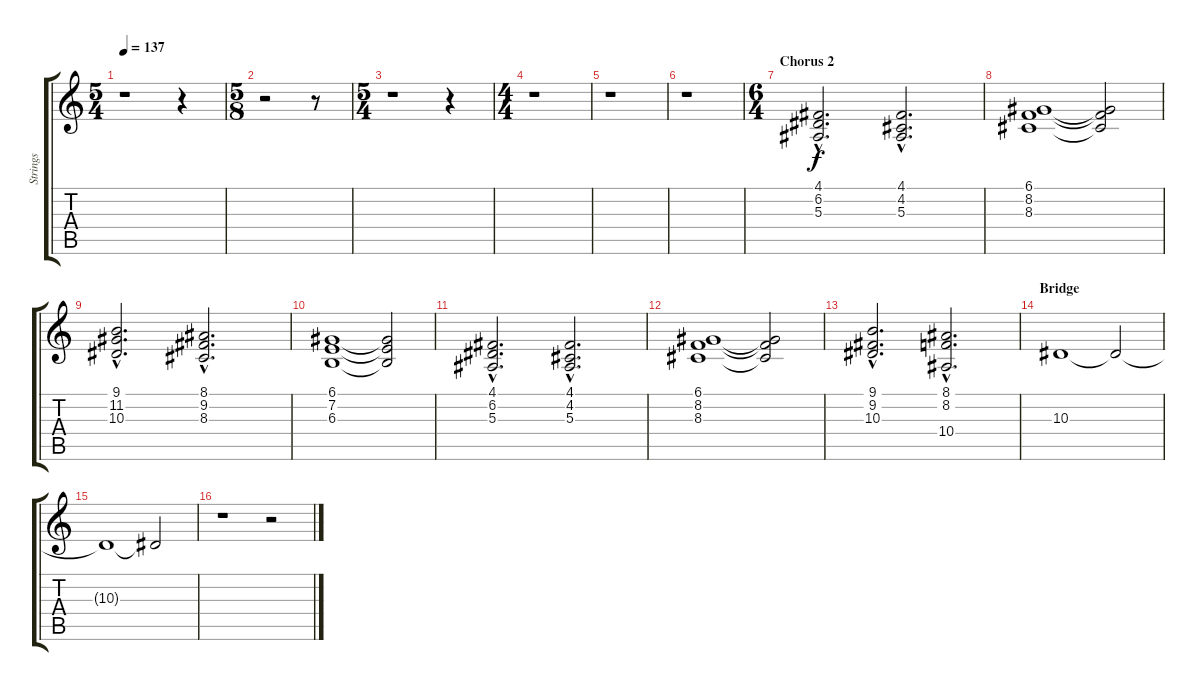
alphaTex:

\track ("Strings" "Strings") {instrument stringensemble1}
\staff {score tabs}
\tuning (D4 A3 F3 C3 G2 D2) {hide}
\ts (5 4)
\tempo 137
\clef g2
\ks c
r.1{dy f} r.4 |
\ts (5 8)
r.2 r.8 |
\ts (5 4)
r.1 r.4 |
\ts (4 4)
r.1 |
r.1 |
r.1 |
\ts (6 4)
\section ("" "Chorus 2")
(4.1{hac} 6.2{hac} 5.3{hac}).2{d} (4.1{hac} 4.2{hac} 5.3{hac}).2{d} |
(6.1 8.2 8.3).1 (6.1{t} 8.2{t} 8.3{t}).2 |
(9.1{hac} 11.2{hac} 10.3{hac}).2{d} (8.1{hac} 9.2{hac} 8.3{hac}).2{d} |
(6.1 7.2 6.3).1 (6.1{t} 7.2{t} 6.3{t}).2 |
(4.1{hac} 6.2{hac} 5.3{hac}).2{d} (4.1{hac} 4.2{hac} 5.3{hac}).2{d} |
(6.1 8.2 8.3).1 (6.1{t} 8.2{t} 8.3{t}).2 |
(9.1{hac} 9.2{hac} 10.3{hac}).2{d} (8.1{hac} 8.2{hac} 10.4{hac}).2{d} |
\section ("" "Bridge")
10.3.1{volume 11} 10.3{t}.2 |
10.3{t}.1 10.3{t}.2 |
r.1 r.2
